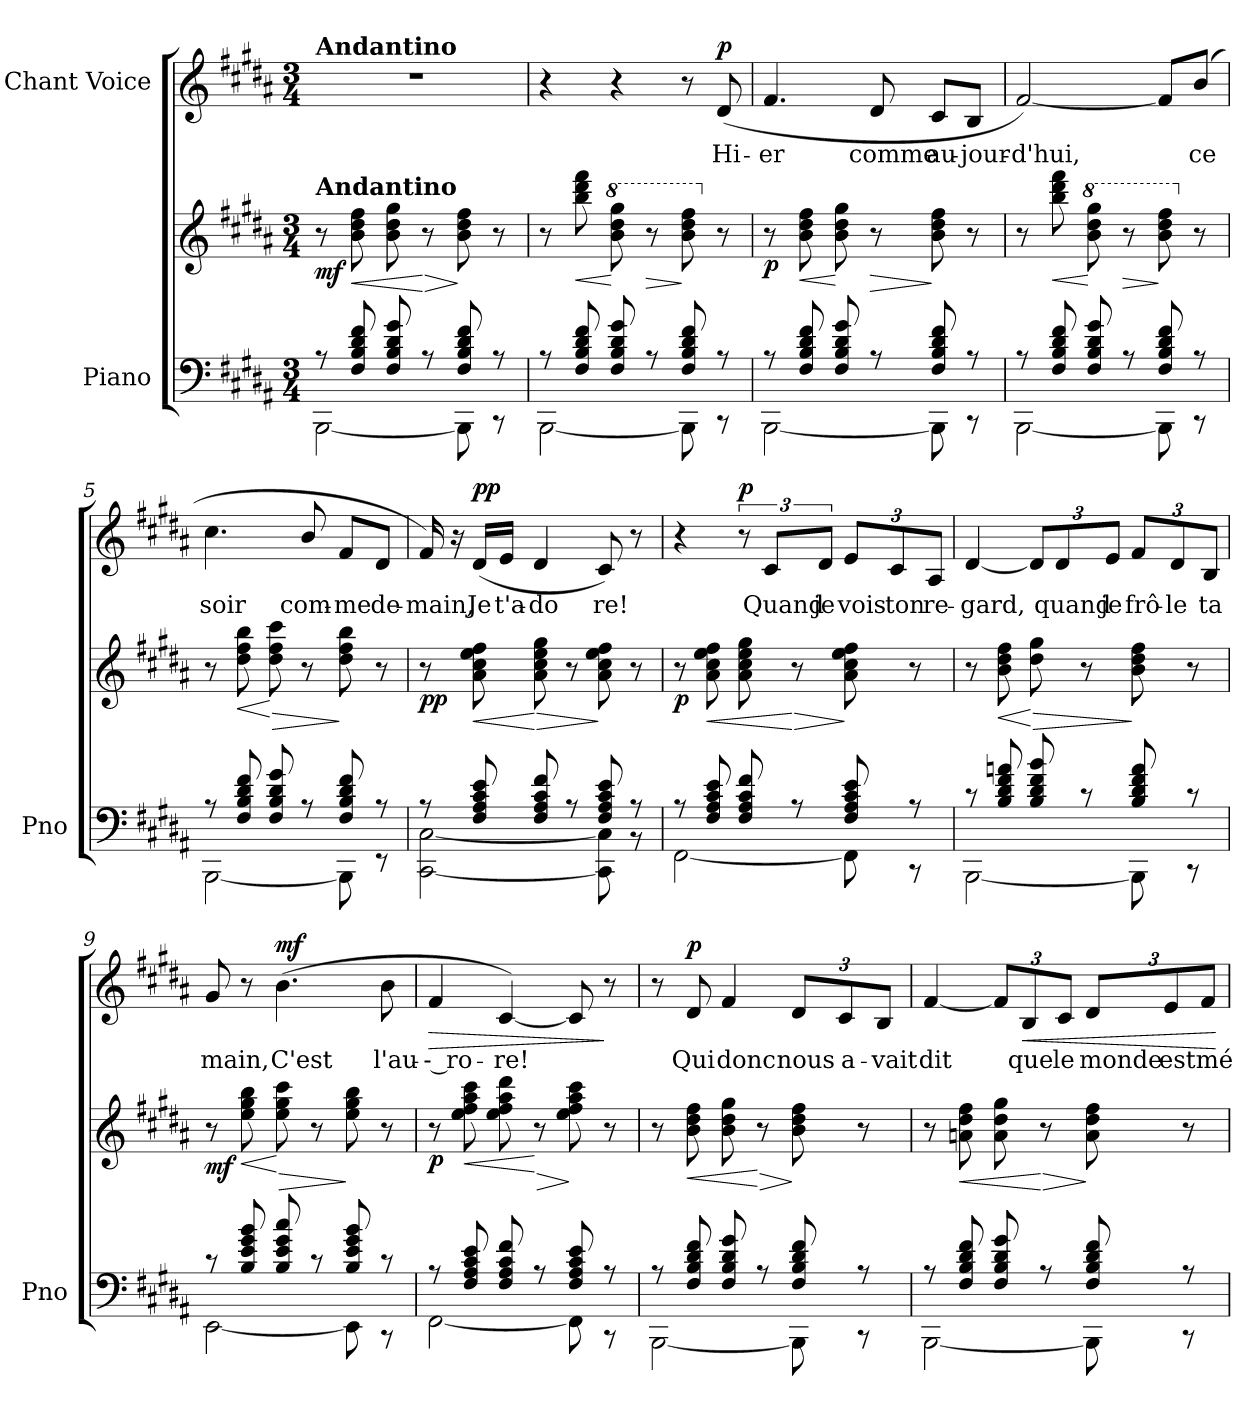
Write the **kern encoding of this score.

**kern	**kern	**dynam	**kern	**text	**dynam
*part2	*part2	*part2	*part1	*part1	*part1
*staff3	*staff2	*staff2/3	*staff1	*staff1	*staff1
*I"Piano	*	*	*I"Chant Voice	*	*
*I'Pno	*	*	*	*	*
*clefF4	*clefG2	*	*clefG2	*	*
*k[f#c#g#d#a#]	*k[f#c#g#d#a#]	*	*k[f#c#g#d#a#]	*	*
*M3/4	*M3/4	*	*M3/4	*	*
*MM58	*MM58	*	*MM58	*	*
=1	=1	=1	=1	=1	=1
*^	*	*	*	*	*
!	!	!	!	!LO:TX:a:B:t=Andantino	!	!
!	!	!LO:TX:a:B:t=Andantino	!	!	!	!
!	!	!	!LO:DY:b	!	!	!
8r	[2BBB\	8r	mf	2.r	.	.
!	!	!	!LO:HP:b	!	!	!
8F#/ 8B/ 8d#/ 8f#/	.	8b\ 8dd#\ 8ff#\	<	.	.	.
8F#/ 8B/ 8d#/ 8g#/	.	8b\ 8dd#\ 8gg#\	.	.	.	.
!	!	!	!LO:HP:n=1:b	!	!	!
8r	.	8r	[ >	.	.	.
8F#/ 8B/ 8d#/ 8f#/	8BBB\]	8b\ 8dd#\ 8ff#\	]	.	.	.
8r	8r	8r	.	.	.	.
=2	=2	=2	=2	=2	=2	=2
8r	[2BBB\	8r	.	4r	.	.
!	!	!	!LO:HP:b	!	!	!
8F#/ 8B/ 8d#/ 8f#/	.	8bb\ 8ddd#\ 8fff#\	<	.	.	.
*	*	*8va	*	*	*	*
8F#/ 8B/ 8d#/ 8g#/	.	8bb\ 8ddd#\ 8ggg#\	[	4r	.	.
!	!	!	!LO:HP:b	!	!	!
8r	.	8r	>	.	.	.
8F#/ 8B/ 8d#/ 8f#/	8BBB\]	8bb\ 8ddd#\ 8fff#\	]	8r	.	.
*	*	*X8va	*	*	*	*
!	!	!	!	!	!LO:LY:b	!LO:DY:a
8r	8r	8r	.	(8d#/	Hi-	p
=3	=3	=3	=3	=3	=3	=3
!	!	!	!LO:DY:b	!	!LO:LY:b	!
8r	[2BBB\	8r	p	4.f#/	-er	.
!	!	!	!LO:HP:b	!	!	!
8F#/ 8B/ 8d#/ 8f#/	.	8b\ 8dd#\ 8ff#\	<	.	.	.
8F#/ 8B/ 8d#/ 8g#/	.	8b\ 8dd#\ 8gg#\	[	.	.	.
!	!	!	!LO:HP:b	!	!LO:LY:b	!
8r	.	8r	>	8d#/	comme	.
!	!	!	!	!	!LO:LY:b	!
8F#/ 8B/ 8d#/ 8f#/	8BBB\]	8b\ 8dd#\ 8ff#\	]	8c#/L	au-	.
!	!	!	!	!	!LO:LY:b	!
8r	8r	8r	.	8B/J	-jour-	.
!!LO:LB:g=z
=4	=4	=4	=4	=4	=4	=4
!	!	!	!	!	!LO:LY:b	!
8r	[2BBB\	8r	.	[2f#/)	-d'hui,	.
!	!	!	!LO:HP:b	!	!	!
8F#/ 8B/ 8d#/ 8f#/	.	8bb\ 8ddd#\ 8fff#\	<	.	.	.
*	*	*8va	*	*	*	*
8F#/ 8B/ 8d#/ 8g#/	.	8bb\ 8ddd#\ 8ggg#\	[	.	.	.
!	!	!	!LO:HP:b	!	!	!
8r	.	8r	>	.	.	.
8F#/ 8B/ 8d#/ 8f#/	8BBB\]	8bb\ 8ddd#\ 8fff#\	]	8f#/L]	.	.
*	*	*X8va	*	*	*	*
!	!	!	!	!	!LO:LY:b	!LO:DY:a
!	!	!	!	!	!	!LO:DY:n=1:a
8r	8r	8r	.	(8b/J	ce	other-dynamics f
=5	=5	=5	=5	=5	=5	=5
!	!	!	!LO:DY:b	!	!LO:LY:b	!
!	!	!	!LO:DY:n=1:b	!	!	!
8r	[2BBB\	8r	other-dynamics f	4.cc#\	soir	.
!	!	!	!LO:HP:b	!	!	!
8F#/ 8B/ 8d#/ 8f#/	.	8dd#\ 8ff#\ 8bb\	<	.	.	.
!	!	!	!LO:HP:n=1:b	!	!	!
8F#/ 8B/ 8d#/ 8g#/	.	8dd#\ 8ff#\ 8ccc#\	[ >	.	.	.
!	!	!	!	!	!LO:LY:b	!
8r	.	8r	.	8b/	com-	.
!	!	!	!	!	!LO:LY:b	!
8F#/ 8B/ 8d#/ 8f#/	8BBB\]	8dd#\ 8ff#\ 8bb\	]	8f#/L	-me	.
!	!	!	!	!	!LO:LY:b	!
8r	8r	8r	.	8d#/J	de-	.
=6	=6	=6	=6	=6	=6	=6
!	!	!	!LO:DY:b	!	!LO:LY:b	!
8r	[2CC#\ [2C#\	8r	pp	16f#/)	-main,	.
.	.	.	.	16r	.	.
!	!	!	!LO:HP:b	!	!LO:LY:b	!LO:DY:a
8F#/ 8A#/ 8c#/ 8e/	.	8a#\ 8cc#\ 8ee\ 8ff#\	<	(>16d#/LL	Je	pp
!	!	!	!	!	!LO:LY:b	!
.	.	.	.	16e/JJ	t'a-	.
!	!	!	!LO:HP:n=1:b	!	!LO:LY:b	!
8F#/ 8A#/ 8c#/ 8f#/	.	8a#\ 8cc#\ 8ee\ 8gg#\	[ >	4d#/	do	.
8r	.	8r	.	.	.	.
!	!	!	!	!	!LO:LY:b	!
8F#/ 8A#/ 8c#/ 8e/	8CC#\] 8C#\]	8a#\ 8cc#\ 8ee\ 8ff#\	]	8c#/)	-re!	.
8r	8r	8r	.	8r	.	.
!!LO:LB:g=z
=7	=7	=7	=7	=7	=7	=7
!	!	!	!LO:DY:b	!	!	!
8r	[2FF#\	8r	p	4r	.	.
!	!	!	!LO:HP:b	!	!	!
8F#/ 8A#/ 8c#/ 8e/	.	8a#\ 8cc#\ 8ee\ 8ff#\	<	.	.	.
!	!	!	!	!	!	!LO:DY:a
8F#/ 8A#/ 8c#/ 8f#/	.	8a#\ 8cc#\ 8ee\ 8gg#\	.	12r	.	p
!	!	!	!	!	!LO:LY:b	!
.	.	.	.	12c#/L	Quand	.
!	!	!	!LO:HP:n=1:b	!	!	!
8r	.	8r	[ >	.	.	.
!	!	!	!	!	!LO:LY:b	!
.	.	.	.	12d#/J	je	.
!	!	!	!	!	!LO:LY:b	!
8F#/ 8A#/ 8c#/ 8e/	8FF#\]	8a#\ 8cc#\ 8ee\ 8ff#\	]	12e/L	vois	.
!	!	!	!	!	!LO:LY:b	!
.	.	.	.	12c#/	ton	.
8r	8r	8r	.	.	.	.
!	!	!	!	!	!LO:LY:b	!
.	.	.	.	12A#/J	re-	.
=8	=8	=8	=8	=8	=8	=8
!	!	!	!LO:DY:b	!	!LO:LY:b	!
!	!	!	!LO:DY:n=1:b	!	!	!
8r	[2BBB\	8r	other-dynamics f	[4d#/	-gard,	.
!	!	!	!LO:HP:b	!	!	!
8B/ 8d#/ 8f#/ 8an/	.	8b\ 8dd#\ 8ff#\	<	.	.	.
!	!	!	!LO:HP:n=1:b	!	!	!
8B/ 8d#/ 8f#/ 8b/	.	8dd#\ 8gg#\	[ >	12d#/L]	.	.
!	!	!	!	!	!LO:LY:b	!LO:DY:a
!	!	!	!	!	!	!LO:DY:n=1:a
.	.	.	.	12d#/	quand	other-dynamics f
8r	.	8r	.	.	.	.
!	!	!	!	!	!LO:LY:b	!
.	.	.	.	12e/J	je	.
!	!	!	!	!	!LO:LY:b	!
8B/ 8d#/ 8f#/ 8a/	8BBB\]	8b\ 8dd#\ 8ff#\	]	12f#/L	frô-	.
!	!	!	!	!	!LO:LY:b	!
.	.	.	.	12d#/	-le	.
8r	8r	8r	.	.	.	.
!	!	!	!	!	!LO:LY:b	!
.	.	.	.	12B/J	ta	.
=9	=9	=9	=9	=9	=9	=9
!	!	!	!LO:DY:b	!	!LO:LY:b	!
8r	[2EE\	8r	mf	8g#/	main,	.
!	!	!	!LO:HP:b	!	!	!
8B/ 8e/ 8g#/ 8b/	.	8ee\ 8gg#\ 8bb\	<	8r	.	.
!	!	!	!LO:HP:n=1:b	!	!LO:LY:b	!LO:DY:a
8B/ 8e/ 8g#/ 8cc#/	.	8ee\ 8gg#\ 8ccc#\	[ >	(4.b\	C'est	mf
8r	.	8r	.	.	.	.
8B/ 8e/ 8g#/ 8b/	8EE\]	8ee\ 8gg#\ 8bb\	]	.	.	.
!	!	!	!	!	!LO:LY:b	!
8r	8r	8r	.	8b\	l'au-	.
!!LO:PB:g=z
=10	=10	=10	=10	=10	=10	=10
!	!	!	!LO:DY:b	!	!LO:LY:b	!LO:HP:b
8r	[2FF#\	8r	p	4f#/	-- ro-	>
!	!	!	!LO:HP:b	!	!	!
8F#/ 8A#/ 8c#/ 8e/	.	8ee\ 8ff#\ 8aa#\ 8ccc#\	<	.	.	.
!	!	!	!	!	!LO:LY:b	!
8F#/ 8A#/ 8c#/ 8f#/	.	8ee\ 8ff#\ 8aa#\ 8ddd#\	.	[4c#/)	-re!	.
!	!	!	!LO:HP:n=1:b	!	!	!
8r	.	8r	[ >	.	.	.
8F#/ 8A#/ 8c#/ 8e/	8FF#\]	8ee\ 8ff#\ 8aa#\ 8ccc#\	]	8c#/]	.	.
8r	8r	8r	.	8r	.	]
=11	=11	=11	=11	=11	=11	=11
8r	[2BBB\	8r	.	8r	.	.
!	!	!	!LO:HP:b	!	!LO:LY:b	!LO:DY:a
8F#/ 8B/ 8d#/ 8f#/	.	8b\ 8dd#\ 8ff#\	<	8d#/	Qui	p
!	!	!	!	!	!LO:LY:b	!
8F#/ 8B/ 8d#/ 8g#/	.	8b\ 8dd#\ 8gg#\	.	4f#/	donc	.
!	!	!	!LO:HP:n=1:b	!	!	!
8r	.	8r	[ >	.	.	.
!	!	!	!	!	!LO:LY:b	!
8F#/ 8B/ 8d#/ 8f#/	8BBB\]	8b\ 8dd#\ 8ff#\	]	12d#/L	nous	.
!	!	!	!	!	!LO:LY:b	!
.	.	.	.	12c#/	a-	.
8r	8r	8r	.	.	.	.
!	!	!	!	!	!LO:LY:b	!
.	.	.	.	12B/J	-vait	.
=12	=12	=12	=12	=12	=12	=12
!	!	!	!	!	!LO:LY:b	!
8r	[2BBB\	8r	.	[4f#/	dit	.
!	!	!	!LO:HP:b	!	!	!
8F#/ 8B/ 8d#/ 8f#/	.	8an\ 8dd#\ 8ff#\	<	.	.	.
8F#/ 8B/ 8d#/ 8g#/	.	8a\ 8dd#\ 8gg#\	.	12f#/L]	.	.
!	!	!	!	!	!LO:LY:b	!LO:HP:b
.	.	.	.	12B/	que	<
!	!	!	!LO:HP:n=1:b	!	!	!
8r	.	8r	[ >	.	.	.
!	!	!	!	!	!LO:LY:b	!
.	.	.	.	12c#/J	le	.
!	!	!	!	!	!LO:LY:b	!
8F#/ 8B/ 8d#/ 8f#/	8BBB\]	8a\ 8dd#\ 8ff#\	]	12d#/L	monde	.
!	!	!	!	!	!LO:LY:b	!
.	.	.	.	12e/	est	.
8r	8r	8r	.	.	.	.
!	!	!	!	!	!LO:LY:b	!
.	.	.	.	12f#/J	mé-	.
*v	*v	*	*	*	*	*
.	.	.	.	.	[
=	=	=	=	=	=
*-	*-	*-	*-	*-	*-
